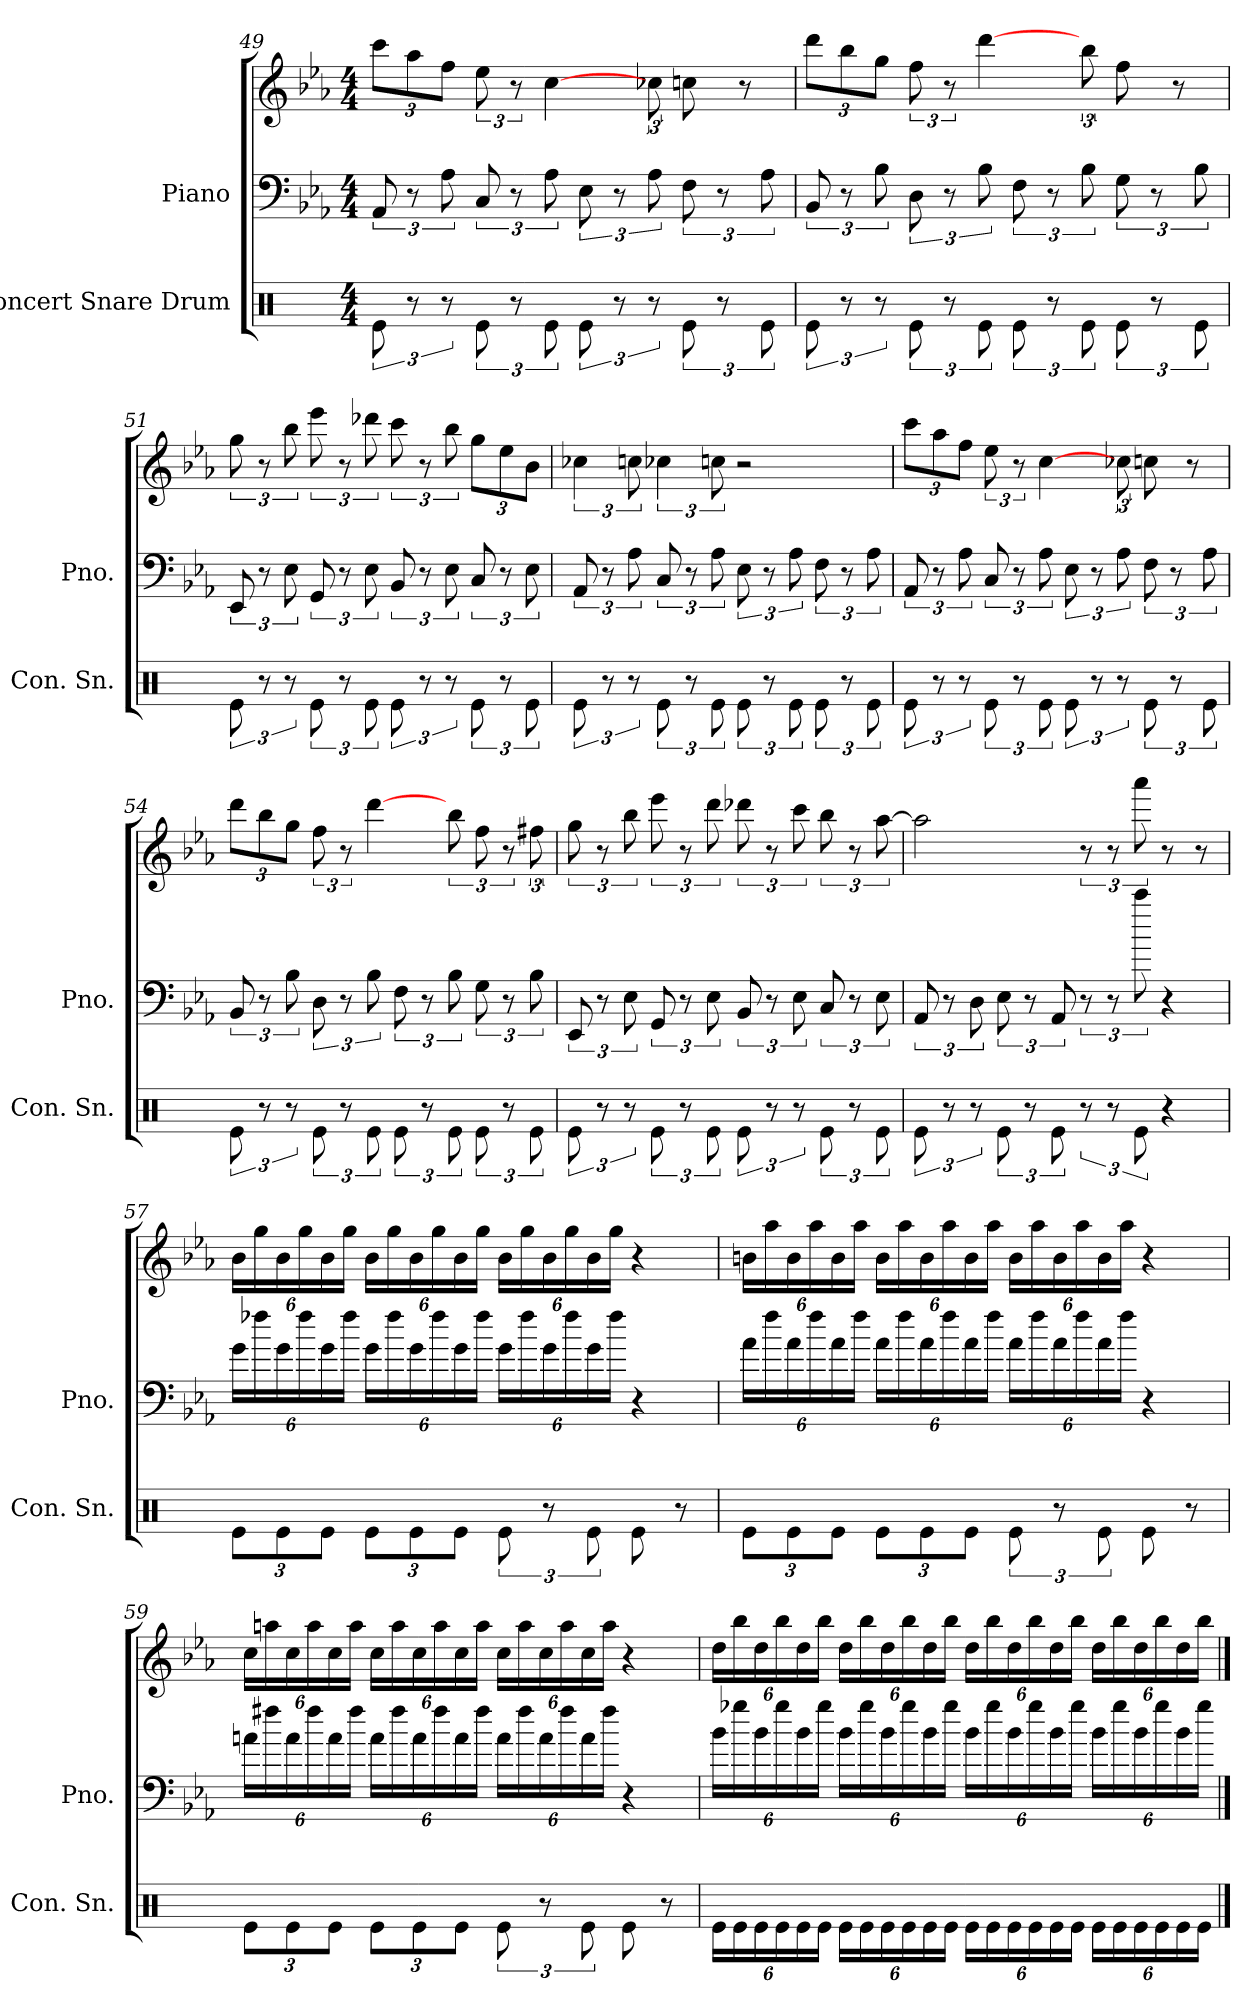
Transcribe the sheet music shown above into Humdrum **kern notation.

**kern	**kern	**kern
*part2	*part1	*part1
*staff3	*staff2	*staff1
*I"Concert Snare Drum	*I"Piano	*
*I'Con. Sn.	*I'Pno.	*
*clefX	*clefF4	*clefG2
*k[]	*k[b-e-a-]	*k[b-e-a-]
*M4/4	*M4/4	*M4/4
*	*	*Xbrackettup
=49	=49	=49
12Re\	12AA-/	12ccc\L
12r	12r	12aa-\
12r	12A-\	12ff\J
*	*	*brackettup
12Re\	12C/	12ee-\
12r	12r	12r
12Re\	12A-\	[4cc\
12Re\	12E-\	.
12r	12r	.
12r	12A-\	12cc-X\
12Re\	12F\	8ccn\
12r	12r	.
.	.	8r
12Re\	12A-\	.
=50	=50	=50
*	*	*Xbrackettup
12Re\	12BB-/	12ddd\L
12r	12r	12bb-\
12r	12B-\	12gg\J
*	*	*brackettup
12Re\	12D\	12ff\
12r	12r	12r
12Re\	12B-\	[4ddd\
12Re\	12F\	.
12r	12r	.
12Re\	12B-\	12bb-\
12Re\	12G\	8ff\
12r	12r	.
.	.	8r
12Re\	12B-\	.
=51	=51	=51
12Re\	12EE-/	12gg\
12r	12r	12r
12r	12E-\	12bb-\
12Re\	12GG/	12eee-\
12r	12r	12r
12Re\	12E-\	12ddd-X\
12Re\	12BB-/	12ccc\
12r	12r	12r
12r	12E-\	12bb-\
*	*	*Xbrackettup
12Re\	12C/	12gg\L
12r	12r	12ee-\
12Re\	12E-\	12b-\J
=52	=52	=52
*	*	*brackettup
12Re\	12AA-/	6cc-X\
12r	12r	.
12r	12A-\	12ccn\
12Re\	12C/	6cc-X\
12r	12r	.
12Re\	12A-\	12ccn\
12Re\	12E-\	2r
12r	12r	.
12Re\	12A-\	.
12Re\	12F\	.
12r	12r	.
12Re\	12A-\	.
=53	=53	=53
*	*	*Xbrackettup
12Re\	12AA-/	12ccc\L
12r	12r	12aa-\
12r	12A-\	12ff\J
*	*	*brackettup
12Re\	12C/	12ee-\
12r	12r	12r
12Re\	12A-\	[4cc\
12Re\	12E-\	.
12r	12r	.
12r	12A-\	12cc-X\
12Re\	12F\	8ccn\
12r	12r	.
.	.	8r
12Re\	12A-\	.
=54	=54	=54
*	*	*Xbrackettup
12Re\	12BB-/	12ddd\L
12r	12r	12bb-\
12r	12B-\	12gg\J
*	*	*brackettup
12Re\	12D\	12ff\
12r	12r	12r
12Re\	12B-\	[4ddd\
12Re\	12F\	.
12r	12r	.
12Re\	12B-\	12bb-\
12Re\	12G\	12ff\
12r	12r	12r
12Re\	12B-\	12ff#X\
=55	=55	=55
12Re\	12EE-/	12gg\
12r	12r	12r
12r	12E-\	12bb-\
12Re\	12GG/	12eee-\
12r	12r	12r
12Re\	12E-\	12ddd\
12Re\	12BB-/	12ddd-X\
12r	12r	12r
12r	12E-\	12ccc\
12Re\	12C/	12bb-\
12r	12r	12r
12Re\	12E-\	[12aa-\
=56	=56	=56
12Re\	12AA-/	2aa-\]
12r	12r	.
12r	12D\	.
12Re\	12E-\	.
12r	12r	.
12Re\	12AA-/	.
12r	12r	12r
12r	12r	12r
12Re\	12ccc\	12aaa-\
4r	4r	8r
.	.	8r
=57	=57	=57
*Xbrackettup	*Xbrackettup	*Xbrackettup
12Re\L	24g\LL	24b-\LL
.	24ff-X\	24gg\
12Re\	24g\	24b-\
.	24ff-\	24gg\
12Re\J	24g\	24b-\
.	24ff-\JJ	24gg\JJ
12Re\L	24g\LL	24b-\LL
.	24ff-\	24gg\
12Re\	24g\	24b-\
.	24ff-\	24gg\
12Re\J	24g\	24b-\
.	24ff-\JJ	24gg\JJ
*brackettup	*	*
12Re\	24g\LL	24b-\LL
.	24ff-\	24gg\
12r	24g\	24b-\
.	24ff-\	24gg\
12Re\	24g\	24b-\
.	24ff-\JJ	24gg\JJ
8Re\	4r	4r
8r	.	.
=58	=58	=58
*Xbrackettup	*	*
12Re\L	24a-\LL	24bn\LL
.	24ff\	24aa-\
12Re\	24a-\	24b\
.	24ff\	24aa-\
12Re\J	24a-\	24b\
.	24ff\JJ	24aa-\JJ
12Re\L	24a-\LL	24b\LL
.	24ff\	24aa-\
12Re\	24a-\	24b\
.	24ff\	24aa-\
12Re\J	24a-\	24b\
.	24ff\JJ	24aa-\JJ
*brackettup	*	*
12Re\	24a-\LL	24b\LL
.	24ff\	24aa-\
12r	24a-\	24b\
.	24ff\	24aa-\
12Re\	24a-\	24b\
.	24ff\JJ	24aa-\JJ
8Re\	4r	4r
8r	.	.
=59	=59	=59
*Xbrackettup	*	*
12Re\L	24an\LL	24cc\LL
.	24ff#X\	24aan\
12Re\	24a\	24cc\
.	24ff#\	24aa\
12Re\J	24a\	24cc\
.	24ff#\JJ	24aa\JJ
12Re\L	24a\LL	24cc\LL
.	24ff#\	24aa\
12Re\	24a\	24cc\
.	24ff#\	24aa\
12Re\J	24a\	24cc\
.	24ff#\JJ	24aa\JJ
*brackettup	*	*
12Re\	24a\LL	24cc\LL
.	24ff#\	24aa\
12r	24a\	24cc\
.	24ff#\	24aa\
12Re\	24a\	24cc\
.	24ff#\JJ	24aa\JJ
8Re\	4r	4r
8r	.	.
=60	=60	=60
*Xbrackettup	*	*
24Re\LL	24b-\LL	24dd\LL
24Re\	24gg-X\	24bb-\
24Re\	24b-\	24dd\
24Re\	24gg-\	24bb-\
24Re\	24b-\	24dd\
24Re\JJ	24gg-\JJ	24bb-\JJ
24Re\LL	24b-\LL	24dd\LL
24Re\	24gg-\	24bb-\
24Re\	24b-\	24dd\
24Re\	24gg-\	24bb-\
24Re\	24b-\	24dd\
24Re\JJ	24gg-\JJ	24bb-\JJ
24Re\LL	24b-\LL	24dd\LL
24Re\	24gg-\	24bb-\
24Re\	24b-\	24dd\
24Re\	24gg-\	24bb-\
24Re\	24b-\	24dd\
24Re\JJ	24gg-\JJ	24bb-\JJ
24Re\LL	24b-\LL	24dd\LL
24Re\	24gg-\	24bb-\
24Re\	24b-\	24dd\
24Re\	24gg-\	24bb-\
24Re\	24b-\	24dd\
24Re\JJ	24gg-\JJ	24bb-\JJ
==	==	==
*-	*-	*-
